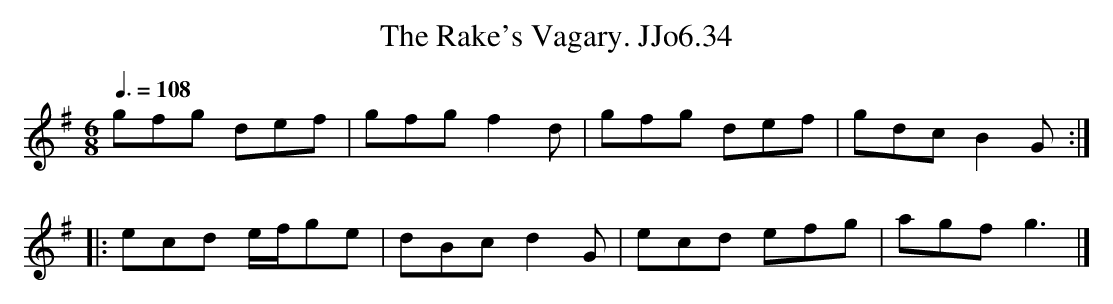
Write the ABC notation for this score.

X:1
T:Rake's Vagary. JJo6.34, The
M:6/8
L:1/8
Q:3/8=108
K:G
gfg def|gfgf2d|gfg def|gdcB2G:|
|:ecd e/f/ge|dBcd2G|ecd efg|agfg3|]
